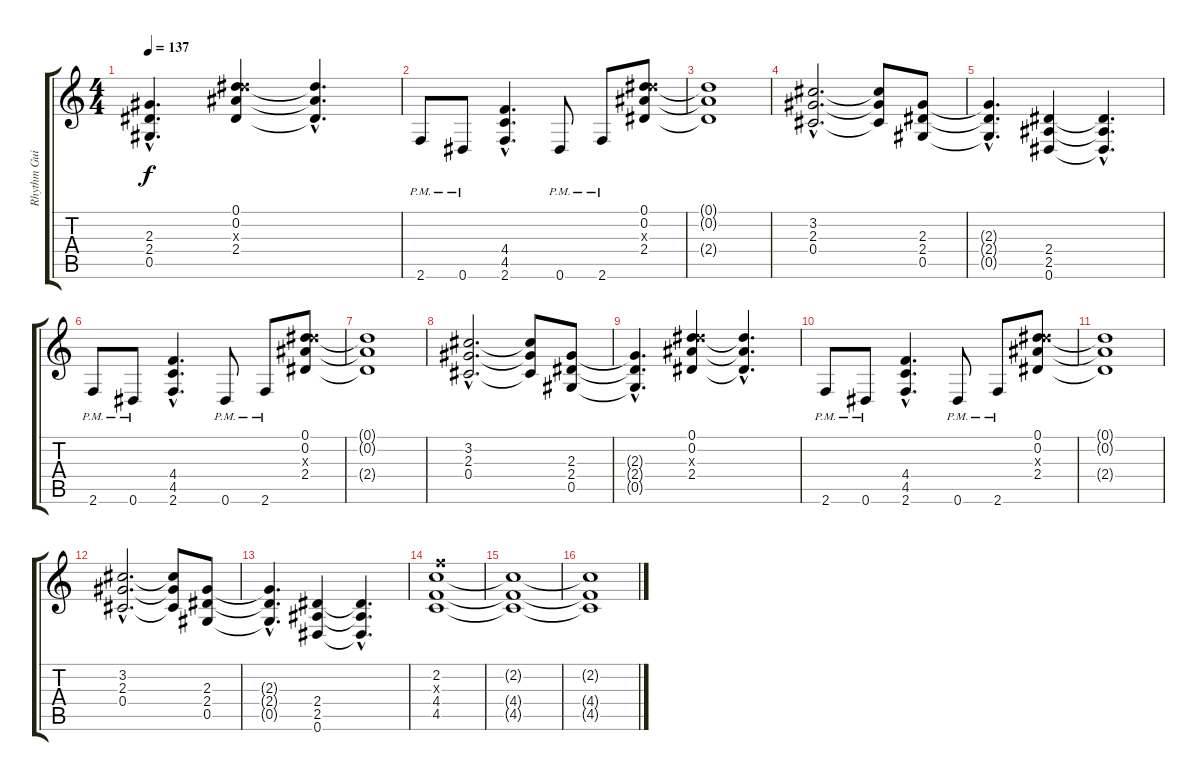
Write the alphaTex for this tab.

\track ("Rhythm Guitar" "Rhythm Gui") {instrument distortionguitar}
\staff {score tabs}
\tuning (Eb4 Bb3 Gb3 Db3 Ab2 Eb2) {hide}
\ts (4 4)
\tempo 137
\clef g2
\ks c
(2.3{hac t} 2.4{hac t} 0.5{hac t}).4{d dy f} (0.1 0.2 9.3{x} 2.4).4 (0.1{hac t} 0.2{hac t} 2.4{hac t}).4{d} |
2.6{pm}.8 0.6{pm}.8 (4.4{hac} 4.5{hac} 2.6{hac}).4{d} 0.6{pm}.8 2.6{pm}.8 (0.1 0.2 9.3{x} 2.4).8 |
(0.1{t} 0.2{t} 2.4{t}).1 |
(3.2{hac} 2.3{hac} 0.4{hac}).2{d} (3.2{t} 2.3{t} 0.4{t}).8 (2.3 2.4 0.5).8 |
(2.3{hac t} 2.4{hac t} 0.5{hac t}).4{d} (2.4 2.5 0.6).4 (2.4{hac t} 2.5{hac t} 0.6{hac t}).4{d} |
2.6{pm}.8 0.6{pm}.8 (4.4{hac} 4.5{hac} 2.6{hac}).4{d} 0.6{pm}.8 2.6{pm}.8 (0.1 0.2 9.3{x} 2.4).8 |
(0.1{t} 0.2{t} 2.4{t}).1 |
(3.2{hac} 2.3{hac} 0.4{hac}).2{d} (3.2{t} 2.3{t} 0.4{t}).8 (2.3 2.4 0.5).8 |
(2.3{hac t} 2.4{hac t} 0.5{hac t}).4{d} (0.1 0.2 9.3{x} 2.4).4 (0.1{hac t} 0.2{hac t} 2.4{hac t}).4{d} |
2.6{pm}.8 0.6{pm}.8 (4.4{hac} 4.5{hac} 2.6{hac}).4{d} 0.6{pm}.8 2.6{pm}.8 (0.1 0.2 9.3{x} 2.4).8 |
(0.1{t} 0.2{t} 2.4{t}).1 |
(3.2{hac} 2.3{hac} 0.4{hac}).2{d} (3.2{t} 2.3{t} 0.4{t}).8 (2.3 2.4 0.5).8 |
(2.3{hac t} 2.4{hac t} 0.5{hac t}).4{d} (2.4 2.5 0.6).4 (2.4{hac t} 2.5{hac t} 0.6{hac t}).4{d} |
(2.2 11.3{x} 4.4 4.5).1 |
(2.2{t} 4.4{t} 4.5{t}).1 |
(2.2{t} 4.4{t} 4.5{t}).1
